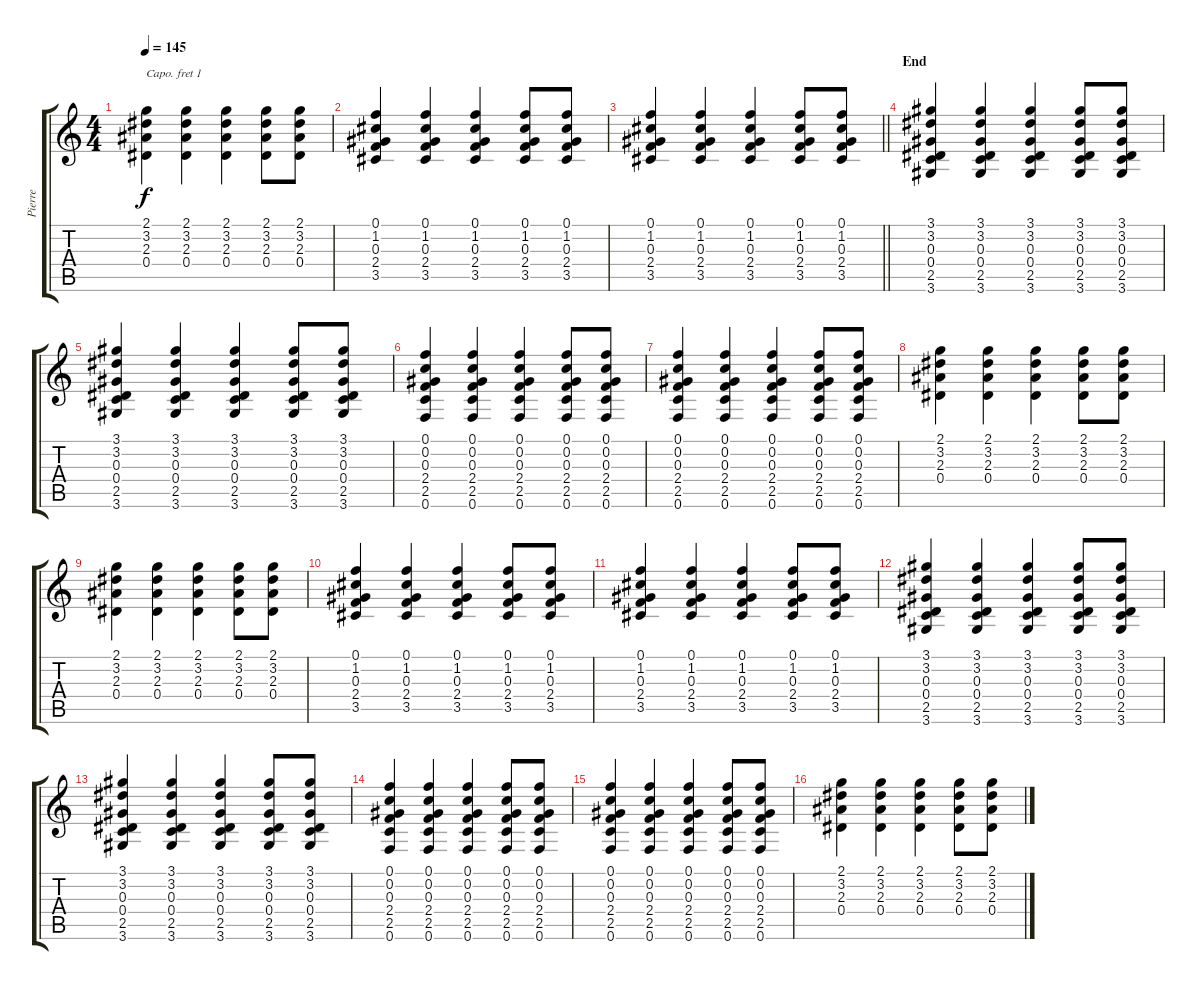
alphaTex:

\track ("Pierre" "Pierre") {instrument acousticguitarsteel}
\staff {score tabs}
\capo 1
\tuning (E4 B3 G3 D3 A2 E2) {hide}
\ts (4 4)
\tempo 145
\clef g2
\ks c
(2.1 3.2 2.3 0.4).4{dy f} (2.1 3.2 2.3 0.4).4 (2.1 3.2 2.3 0.4).4 (2.1 3.2 2.3 0.4).8 (2.1 3.2 2.3 0.4).8 |
(0.1 1.2 0.3 2.4 3.5).4 (0.1 1.2 0.3 2.4 3.5).4 (0.1 1.2 0.3 2.4 3.5).4 (0.1 1.2 0.3 2.4 3.5).8 (0.1 1.2 0.3 2.4 3.5).8 |
\barLineRight lightlight
(0.1 1.2 0.3 2.4 3.5).4 (0.1 1.2 0.3 2.4 3.5).4 (0.1 1.2 0.3 2.4 3.5).4 (0.1 1.2 0.3 2.4 3.5).8 (0.1 1.2 0.3 2.4 3.5).8 |
\section ("" "End")
(3.1 3.2 0.3 0.4 2.5 3.6).4 (3.1 3.2 0.3 0.4 2.5 3.6).4 (3.1 3.2 0.3 0.4 2.5 3.6).4 (3.1 3.2 0.3 0.4 2.5 3.6).8 (3.1 3.2 0.3 0.4 2.5 3.6).8 |
(3.1 3.2 0.3 0.4 2.5 3.6).4 (3.1 3.2 0.3 0.4 2.5 3.6).4 (3.1 3.2 0.3 0.4 2.5 3.6).4 (3.1 3.2 0.3 0.4 2.5 3.6).8 (3.1 3.2 0.3 0.4 2.5 3.6).8 |
(0.1 0.2 0.3 2.4 2.5 0.6).4 (0.1 0.2 0.3 2.4 2.5 0.6).4 (0.1 0.2 0.3 2.4 2.5 0.6).4 (0.1 0.2 0.3 2.4 2.5 0.6).8 (0.1 0.2 0.3 2.4 2.5 0.6).8 |
(0.1 0.2 0.3 2.4 2.5 0.6).4 (0.1 0.2 0.3 2.4 2.5 0.6).4 (0.1 0.2 0.3 2.4 2.5 0.6).4 (0.1 0.2 0.3 2.4 2.5 0.6).8 (0.1 0.2 0.3 2.4 2.5 0.6).8 |
(2.1 3.2 2.3 0.4).4 (2.1 3.2 2.3 0.4).4 (2.1 3.2 2.3 0.4).4 (2.1 3.2 2.3 0.4).8 (2.1 3.2 2.3 0.4).8 |
(2.1 3.2 2.3 0.4).4 (2.1 3.2 2.3 0.4).4 (2.1 3.2 2.3 0.4).4 (2.1 3.2 2.3 0.4).8 (2.1 3.2 2.3 0.4).8 |
(0.1 1.2 0.3 2.4 3.5).4 (0.1 1.2 0.3 2.4 3.5).4 (0.1 1.2 0.3 2.4 3.5).4 (0.1 1.2 0.3 2.4 3.5).8 (0.1 1.2 0.3 2.4 3.5).8 |
(0.1 1.2 0.3 2.4 3.5).4 (0.1 1.2 0.3 2.4 3.5).4 (0.1 1.2 0.3 2.4 3.5).4 (0.1 1.2 0.3 2.4 3.5).8 (0.1 1.2 0.3 2.4 3.5).8 |
(3.1 3.2 0.3 0.4 2.5 3.6).4 (3.1 3.2 0.3 0.4 2.5 3.6).4 (3.1 3.2 0.3 0.4 2.5 3.6).4 (3.1 3.2 0.3 0.4 2.5 3.6).8 (3.1 3.2 0.3 0.4 2.5 3.6).8 |
(3.1 3.2 0.3 0.4 2.5 3.6).4 (3.1 3.2 0.3 0.4 2.5 3.6).4 (3.1 3.2 0.3 0.4 2.5 3.6).4 (3.1 3.2 0.3 0.4 2.5 3.6).8 (3.1 3.2 0.3 0.4 2.5 3.6).8 |
(0.1 0.2 0.3 2.4 2.5 0.6).4 (0.1 0.2 0.3 2.4 2.5 0.6).4 (0.1 0.2 0.3 2.4 2.5 0.6).4 (0.1 0.2 0.3 2.4 2.5 0.6).8 (0.1 0.2 0.3 2.4 2.5 0.6).8 |
(0.1 0.2 0.3 2.4 2.5 0.6).4 (0.1 0.2 0.3 2.4 2.5 0.6).4 (0.1 0.2 0.3 2.4 2.5 0.6).4 (0.1 0.2 0.3 2.4 2.5 0.6).8 (0.1 0.2 0.3 2.4 2.5 0.6).8 |
(2.1 3.2 2.3 0.4).4 (2.1 3.2 2.3 0.4).4 (2.1 3.2 2.3 0.4).4 (2.1 3.2 2.3 0.4).8 (2.1 3.2 2.3 0.4).8
